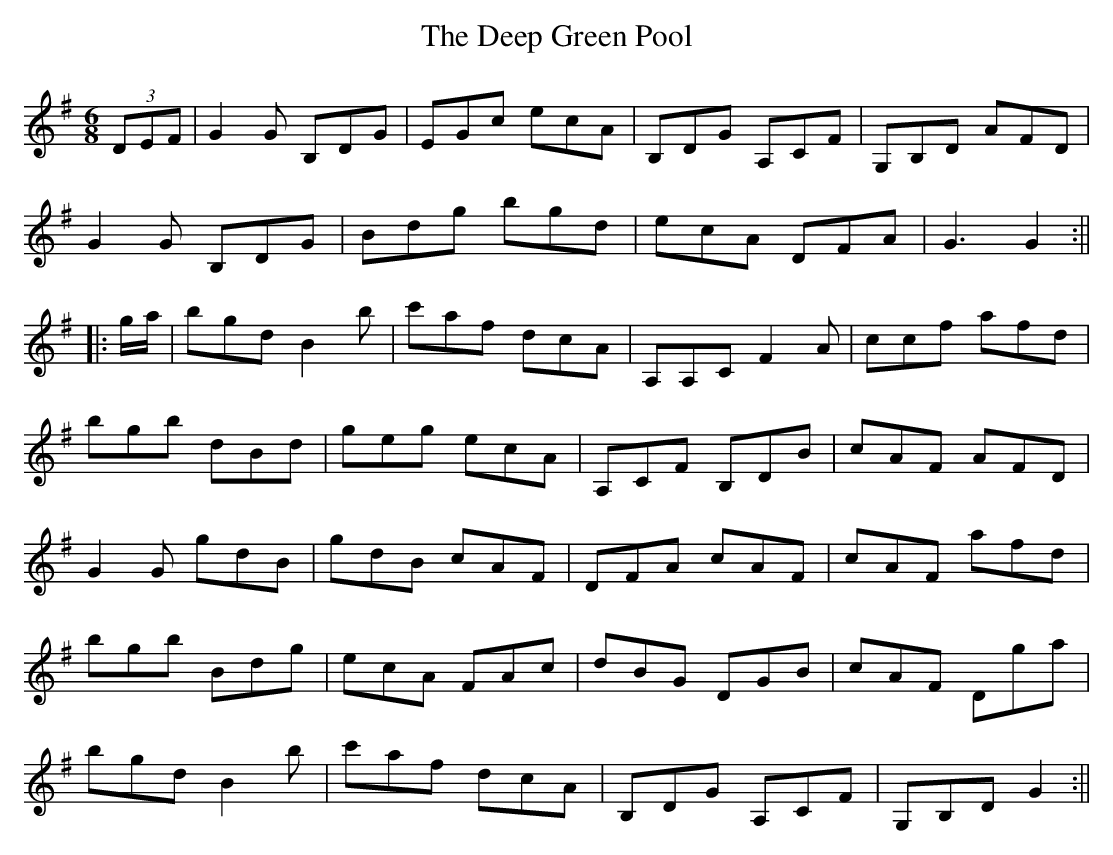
X:1
T:The Deep Green Pool
M:6/8
L:1/8
K:G
(3DEF|G2G B,DG|EGc ecA|B,DG A,CF| G,B,D AFD|!
G2G B,DG|Bdg bgd|ecA DFA|G3 G2:||!
|:g/2a/2|bgd B2b|c'af dcA|A,A,C F2A|ccf afd|!
bgb dBd|geg ecA|A,CF B,DB|cAF AFD|!
G2G gdB|gdB cAF|DFA cAF|cAF afd|!
bgb Bdg|ecA FAc|dBG DGB|cAF Dga|!
bgd B2b|c'af dcA|B,DG A,CF|G,B,D G2:||
